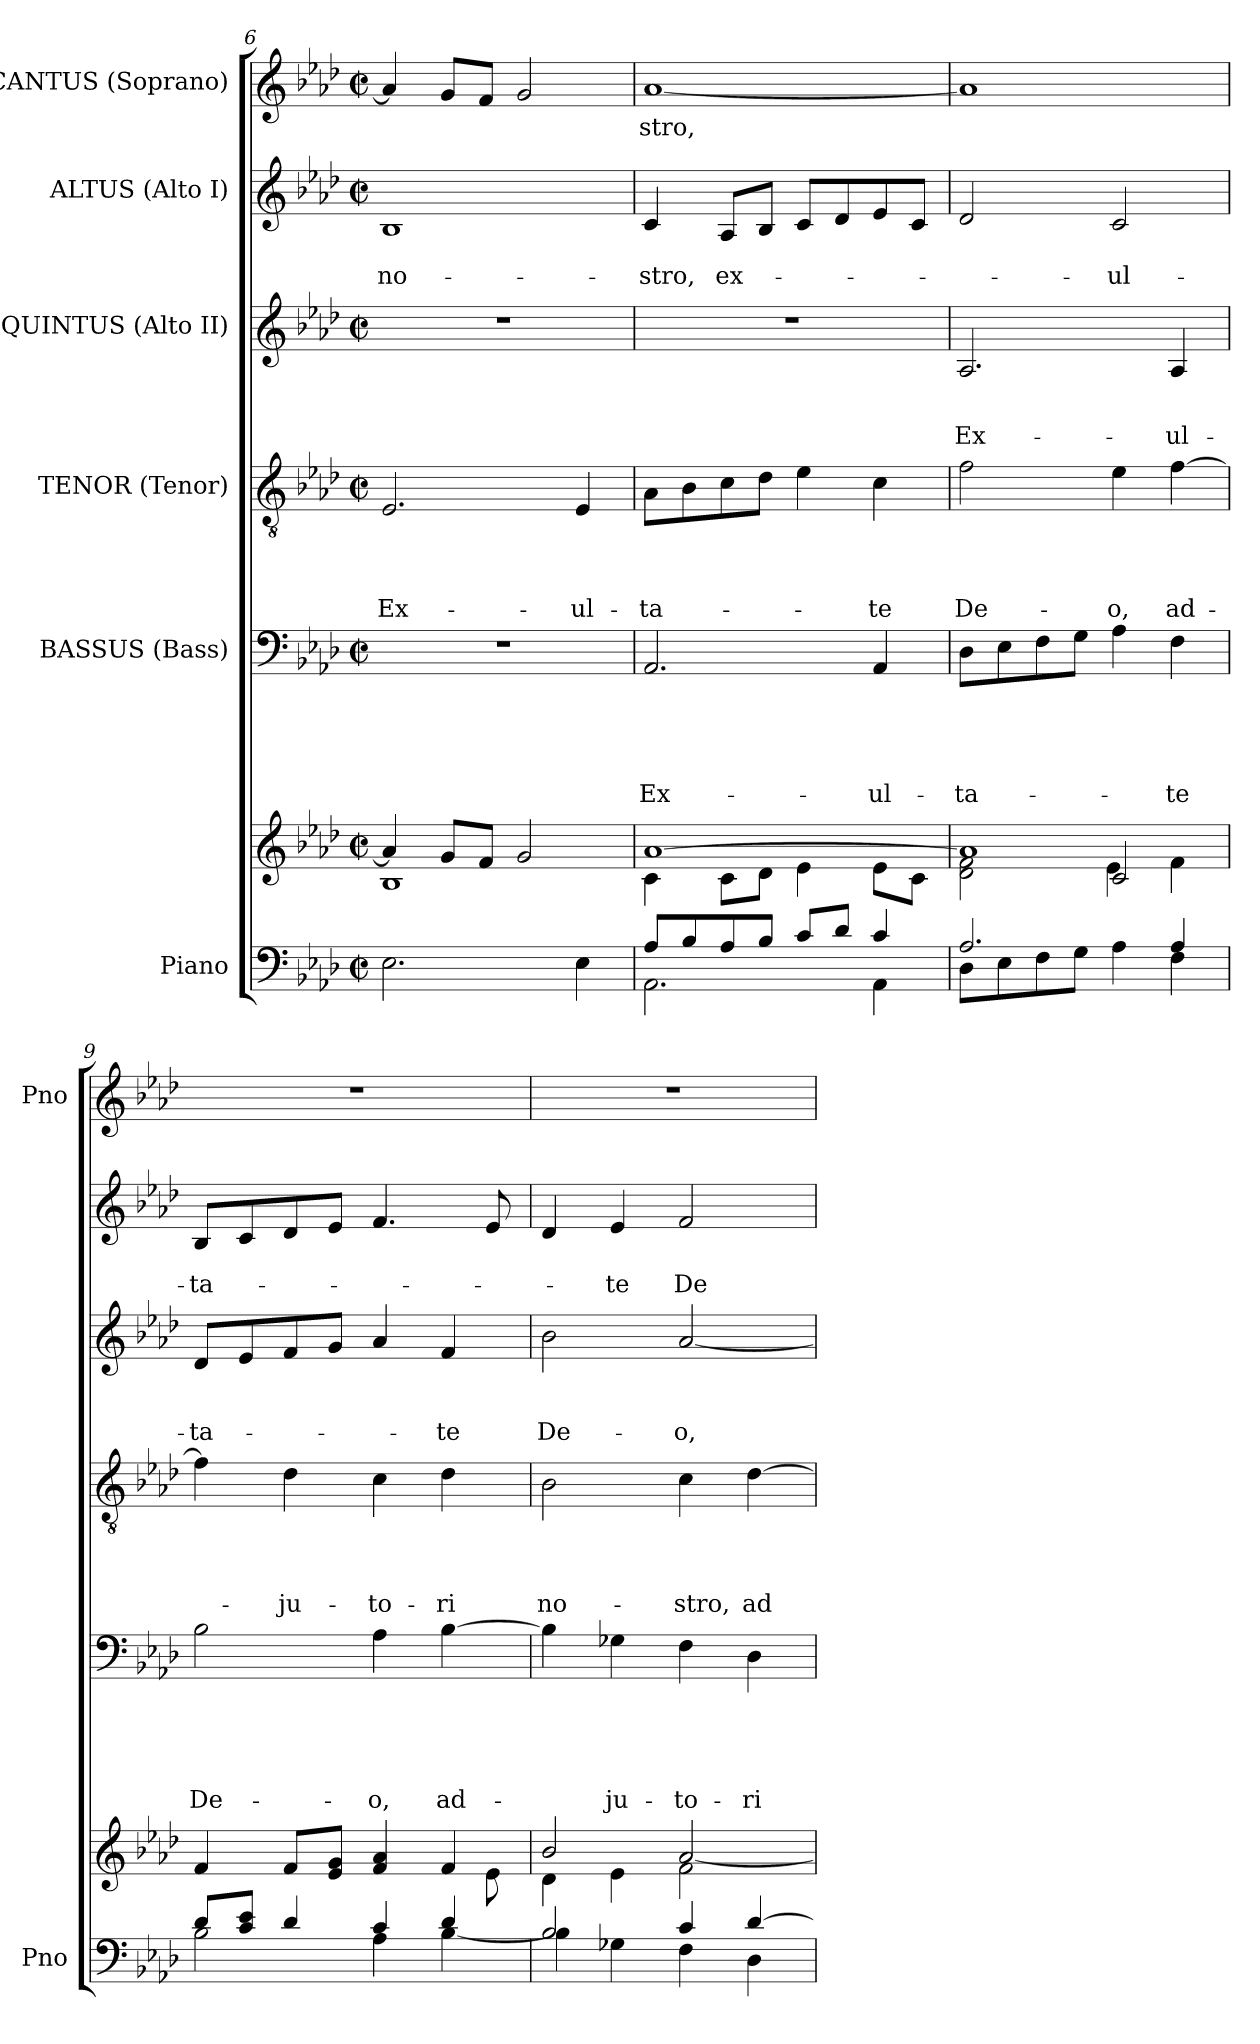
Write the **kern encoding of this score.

**kern	**kern	**kern	**text	**text	**text	**text	**text	**kern	**text	**text	**text	**text	**kern	**text	**text	**text	**kern	**text	**text	**kern	**text
*part6	*part6	*part5	*part5	*part5	*part5	*part5	*part5	*part4	*part4	*part4	*part4	*part4	*part3	*part3	*part3	*part3	*part2	*part2	*part2	*part1	*part1
*staff7	*staff6	*staff5	*staff5	*staff5	*staff5	*staff5	*staff5	*staff4	*staff4	*staff4	*staff4	*staff4	*staff3	*staff3	*staff3	*staff3	*staff2	*staff2	*staff2	*staff1	*staff1
*I"Piano	*	*I"BASSUS (Bass)	*	*	*	*	*	*I"TENOR (Tenor)	*	*	*	*	*I"QUINTUS (Alto II)	*	*	*	*I"ALTUS (Alto I)	*	*	*I"CANTUS (Soprano)	*
*I'Pno	*	*	*	*	*	*	*	*	*	*	*	*	*	*	*	*	*	*	*	*I'Pno	*
*clefF4	*clefG2	*clefF4	*	*	*	*	*	*clefGv2	*	*	*	*	*clefG2	*	*	*	*clefG2	*	*	*clefG2	*
*k[b-e-a-d-]	*k[b-e-a-d-]	*k[b-e-a-d-]	*	*	*	*	*	*k[b-e-a-d-]	*	*	*	*	*k[b-e-a-d-]	*	*	*	*k[b-e-a-d-]	*	*	*k[b-e-a-d-]	*
*A-:	*A-:	*A-:	*	*	*	*	*	*A-:	*	*	*	*	*A-:	*	*	*	*A-:	*	*	*A-:	*
*M2/2	*M2/2	*M2/2	*	*	*	*	*	*M2/2	*	*	*	*	*M2/2	*	*	*	*M2/2	*	*	*M2/2	*
*met(c|)	*met(c|)	*met(c|)	*	*	*	*	*	*met(c|)	*	*	*	*	*met(c|)	*	*	*	*met(c|)	*	*	*met(c|)	*
=6	=6	=6	=6	=6	=6	=6	=6	=6	=6	=6	=6	=6	=6	=6	=6	=6	=6	=6	=6	=6	=6
*	*^	*	*	*	*	*	*	*	*	*	*	*	*	*	*	*	*	*	*	*	*
!	!	!	!	!	!	!	!	!	!	!	!	!	!LO:LY:b	!	!	!	!	!	!	!LO:LY:b	!	!
2.E-\	4a-/]	1B-	1r	.	.	.	.	.	2.E-/	.	.	.	Ex-	1r	.	.	.	1B-	.	no-	4a-/]	.
.	8g/L	.	.	.	.	.	.	.	.	.	.	.	.	.	.	.	.	.	.	.	8g/L	.
.	8f/J	.	.	.	.	.	.	.	.	.	.	.	.	.	.	.	.	.	.	.	8f/J	.
.	2g/	.	.	.	.	.	.	.	.	.	.	.	.	.	.	.	.	.	.	.	2g/	.
!	!	!	!	!	!	!	!	!	!	!	!	!	!LO:LY:b	!	!	!	!	!	!	!	!	!
4E-\	.	.	.	.	.	.	.	.	4E-/	.	.	.	-ul-	.	.	.	.	.	.	.	.	.
=7	=7	=7	=7	=7	=7	=7	=7	=7	=7	=7	=7	=7	=7	=7	=7	=7	=7	=7	=7	=7	=7	=7
*^	*	*	*	*	*	*	*	*	*	*	*	*	*	*	*	*	*	*	*	*	*	*
!	!	!	!	!	!	!	!	!	!LO:LY:b	!	!	!	!	!LO:LY:b	!	!	!	!	!	!	!LO:LY:b	!	!LO:LY:b
8A-/L	2.AA-\	[>1a-	4c\	2.AA-/	.	.	.	.	Ex-	8A-\L	.	.	.	-ta-	1r	.	.	.	4c/	.	-stro,	[1a-	-stro,
8B-/	.	.	.	.	.	.	.	.	.	8B-\	.	.	.	.	.	.	.	.	.	.	.	.	.
!	!	!	!	!	!	!	!	!	!	!	!	!	!	!	!	!	!	!	!	!	!LO:LY:b	!	!
8A-/	.	.	8c\L	.	.	.	.	.	.	8c\	.	.	.	.	.	.	.	.	8A-/L	.	ex-	.	.
8B-/J	.	.	8d-\J	.	.	.	.	.	.	8d-\J	.	.	.	.	.	.	.	.	8B-/J	.	.	.	.
8c/L	.	.	4e-\	.	.	.	.	.	.	4e-\	.	.	.	.	.	.	.	.	8c/L	.	.	.	.
8d-/J	.	.	.	.	.	.	.	.	.	.	.	.	.	.	.	.	.	.	8d-/	.	.	.	.
!	!	!	!	!	!	!	!	!	!LO:LY:b	!	!	!	!	!LO:LY:b	!	!	!	!	!	!	!	!	!
4c/	4AA-\	.	8e-\L	4AA-/	.	.	.	.	-ul-	4c\	.	.	.	-te	.	.	.	.	8e-/	.	.	.	.
.	.	.	8c\J	.	.	.	.	.	.	.	.	.	.	.	.	.	.	.	8c/J	.	.	.	.
!!LO:LB:g=z
=8	=8	=8	=8	=8	=8	=8	=8	=8	=8	=8	=8	=8	=8	=8	=8	=8	=8	=8	=8	=8	=8	=8	=8
*	*	*	*^	*	*	*	*	*	*	*	*	*	*	*	*	*	*	*	*	*	*	*	*
!	!	!	!	!	!	!	!	!	!	!LO:LY:b	!	!	!	!	!LO:LY:b	!	!	!	!LO:LY:b	!	!	!	!	!
2.A-/	8D-\L	1a-]	2d-\ 2f\	2ryy	8D-\L	.	.	.	.	-ta-	2f\	.	.	.	De-	2.A-/	.	.	Ex-	2d-/	.	.	1a-]	.
.	8E-\	.	.	.	8E-\	.	.	.	.	.	.	.	.	.	.	.	.	.	.	.	.	.	.	.
.	8F\	.	.	.	8F\	.	.	.	.	.	.	.	.	.	.	.	.	.	.	.	.	.	.	.
.	8G\J	.	.	.	8G\J	.	.	.	.	.	.	.	.	.	.	.	.	.	.	.	.	.	.	.
!	!	!	!	!	!	!	!	!	!	!	!	!	!	!	!LO:LY:b	!	!	!	!	!	!	!LO:LY:b	!	!
.	4A-\	.	2c/	4e-\	4A-\	.	.	.	.	.	4e-\	.	.	.	-o,	.	.	.	.	2c/	.	-ul-	.	.
!	!	!	!	!	!	!	!	!	!	!LO:LY:b	!	!	!	!	!LO:LY:b	!	!	!	!LO:LY:b	!	!	!	!	!
4A-/	4F\	.	.	4f\	4F\	.	.	.	.	-te	[4f\	.	.	.	ad-	4A-/	.	.	-ul-	.	.	.	.	.
=9	=9	=9	=9	=9	=9	=9	=9	=9	=9	=9	=9	=9	=9	=9	=9	=9	=9	=9	=9	=9	=9	=9	=9	=9
!	!	!	!	!	!	!	!	!	!	!LO:LY:b	!	!	!	!	!	!	!	!	!LO:LY:b	!	!	!LO:LY:b	!	!
*	*	*	*v	*v	*	*	*	*	*	*	*	*	*	*	*	*	*	*	*	*	*	*	*	*
8d-/L	2B-\	4f/	2..ryy	2B-\	.	.	.	.	De-	4f\]	.	.	.	.	8d-/L	.	.	-ta-	8B-/L	.	-ta-	1r	.
8c/ 8e-/J	.	.	.	.	.	.	.	.	.	.	.	.	.	.	8e-/	.	.	.	8c/	.	.	.	.
!	!	!	!	!	!	!	!	!	!	!	!	!	!	!LO:LY:b	!	!	!	!	!	!	!	!	!
4d-/	.	8f/L	.	.	.	.	.	.	.	4d-\	.	.	.	-ju-	8f/	.	.	.	8d-/	.	.	.	.
.	.	8e-/ 8g/J	.	.	.	.	.	.	.	.	.	.	.	.	8g/J	.	.	.	8e-/J	.	.	.	.
!	!	!	!	!	!	!	!	!	!LO:LY:b	!	!	!	!	!LO:LY:b	!	!	!	!	!	!	!	!	!
4c/	4A-\	4f/ 4a-/	.	4A-\	.	.	.	.	-o,	4c\	.	.	.	-to-	4a-/	.	.	.	4.f/	.	.	.	.
!	!	!	!	!	!	!	!	!	!LO:LY:b	!	!	!	!	!LO:LY:b	!	!	!	!LO:LY:b	!	!	!	!	!
4d-/	[<4B-\	4f/	.	[4B-\	.	.	.	.	ad-	4d-\	.	.	.	-ri	4f/	.	.	-te	.	.	.	.	.
.	.	.	8e-\	.	.	.	.	.	.	.	.	.	.	.	.	.	.	.	8e-/	.	.	.	.
=10	=10	=10	=10	=10	=10	=10	=10	=10	=10	=10	=10	=10	=10	=10	=10	=10	=10	=10	=10	=10	=10	=10	=10
!	!	!	!	!	!	!	!	!	!LO:LY:b	!	!	!	!	!LO:LY:b	!	!	!	!LO:LY:b	!	!	!	!	!
2B-/	4B-\]	4d-\	2b-/	4B-\]	.	.	.	.	-­	2B-\	.	.	.	no-	2b-\	.	.	De-	4d-/	.	.	1r	.
!	!	!	!	!	!	!	!	!	!LO:LY:b	!	!	!	!	!	!	!	!	!	!	!	!LO:LY:b	!	!
.	4G-X\	4e-\	.	4G-X\	.	.	.	.	ju-	.	.	.	.	.	.	.	.	.	4e-/	.	-te	.	.
!	!	!	!	!	!	!	!	!	!LO:LY:b	!	!	!	!	!LO:LY:b	!	!	!	!LO:LY:b	!	!	!LO:LY:b	!	!
4c/	4F\	2f\	[>2a-/	4F\	.	.	.	.	-to-	4c\	.	.	.	-stro,	[2a-/	.	.	-o,	2f/	.	De-	.	.
!	!	!	!	!	!	!	!	!	!LO:LY:b	!	!	!	!	!LO:LY:b	!	!	!	!	!	!	!	!	!
[>4d-/	4D-\	.	.	4D-\	.	.	.	.	-ri	[4d-\	.	.	.	ad-	.	.	.	.	.	.	.	.	.
*v	*v	*	*	*	*	*	*	*	*	*	*	*	*	*	*	*	*	*	*	*	*	*	*
*	*v	*v	*	*	*	*	*	*	*	*	*	*	*	*	*	*	*	*	*	*	*	*
=	=	=	=	=	=	=	=	=	=	=	=	=	=	=	=	=	=	=	=	=	=
*-	*-	*-	*-	*-	*-	*-	*-	*-	*-	*-	*-	*-	*-	*-	*-	*-	*-	*-	*-	*-	*-
